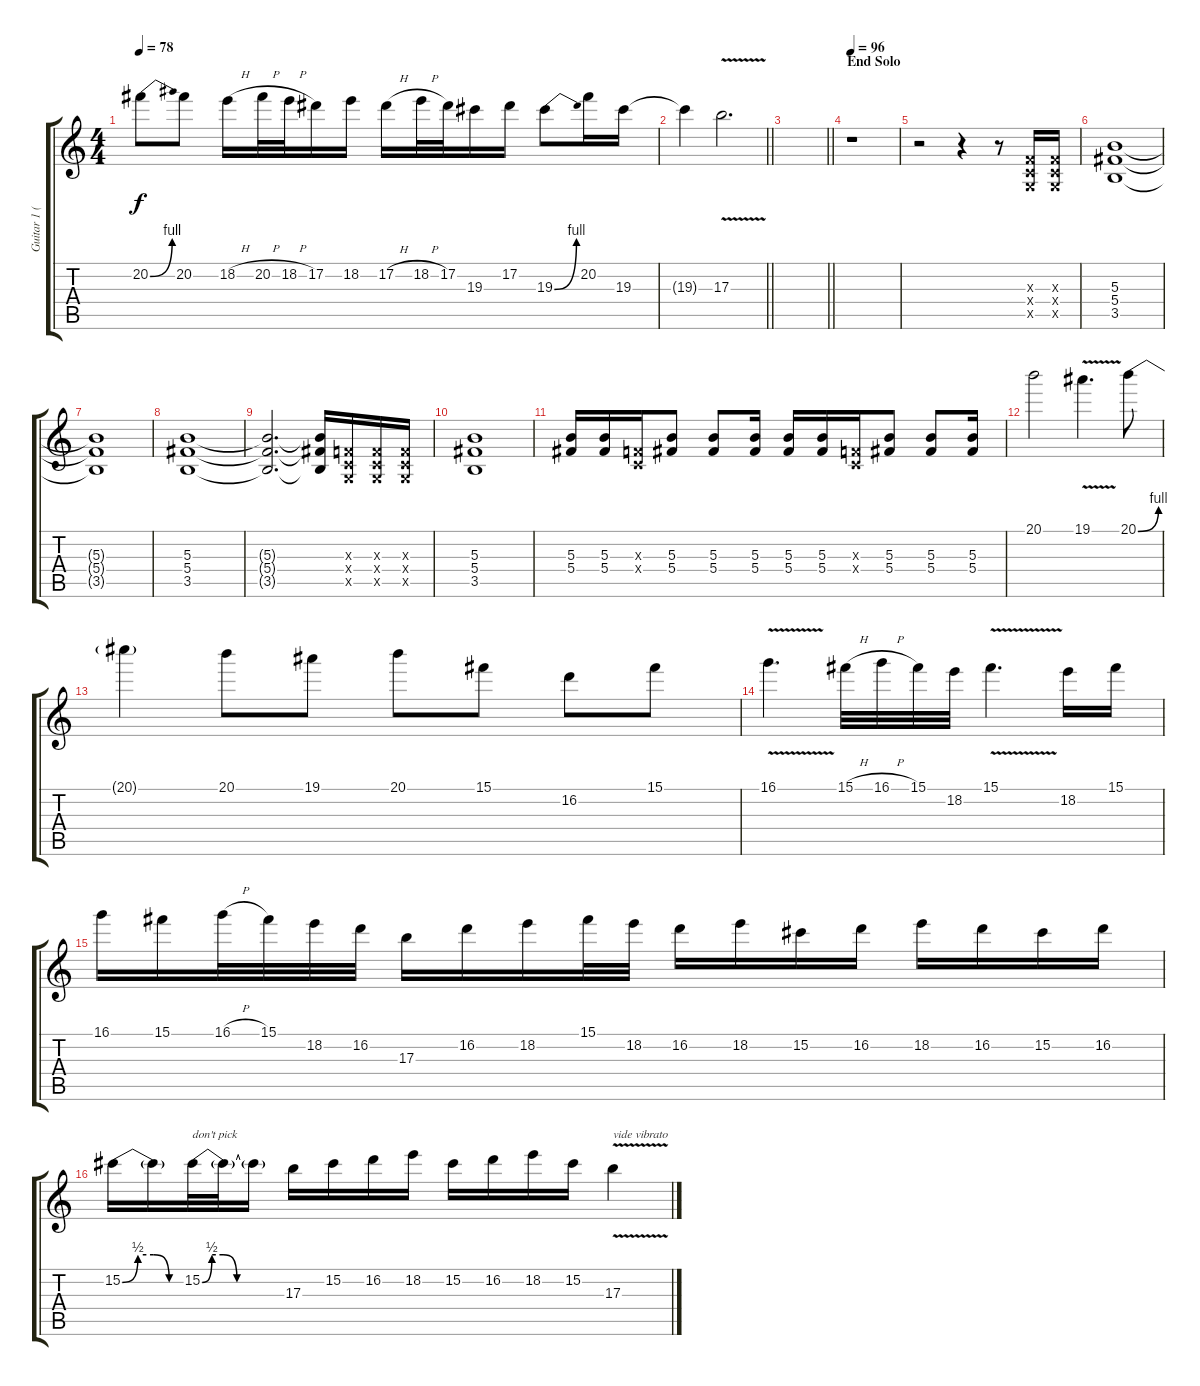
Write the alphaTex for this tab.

\track ("Guitar 1 (Slash)" "Guitar 1 (") {instrument distortionguitar}
\staff {score tabs}
\tuning (Eb4 Bb3 Gb3 Db3 Ab2 Eb2) {hide}
\ts (4 4)
\tempo 78
\clef g2
\ks c
20.2{be (bend 0 0 60 4)}.8{dy f} 20.2.8 18.2{h}.16 20.2{h}.32 18.2{h}.32 17.2.16 18.2.16 17.2{h}.16 18.2{h}.32 17.2.32 19.3.16 17.2.16 19.3{be (bend 0 0 60 4)}.8 20.2.16 19.3.16 |
\barLineRight lightlight
19.3{t}.4 17.3{v}.2{d} |
\barLineRight lightlight
|
\section ("" "End Solo")
\tempo 96
r.1 |
r.2 r.4 r.8 (-1.3{x} -1.4{x} -1.5{x}).16 (-1.3{x} -1.4{x} -1.5{x}).16 |
(5.3 5.4 3.5).1 |
(5.3{t} 5.4{t} 3.5{t}).1 |
(5.3 5.4 3.5).1 |
(5.3{t} 5.4{t} 3.5{t}).2{d} (5.3{t} 5.4{t} 3.5{t}).16 (-1.3{x} -1.4{x} -1.5{x}).16 (-1.3{x} -1.4{x} -1.5{x}).16 (-1.3{x} -1.4{x} -1.5{x}).16 |
(5.3 5.4 3.5).1 |
(5.3 5.4).16 (5.3 5.4).16 (-1.3{x} -1.4{x}).16 (5.3 5.4).8 (5.3 5.4).8 (5.3 5.4).16 (5.3 5.4).16 (5.3 5.4).16 (-1.3{x} -1.4{x}).16 (5.3 5.4).8 (5.3 5.4).8 (5.3 5.4).16 |
20.1.2 19.1{v}.4{d} 20.1{be (bend 0 0 60 4)}.8 |
20.1{t}.4 20.1.8 19.1.8 20.1.8 15.1.8 16.2.8 15.1.8 |
16.1{v}.4{d} 15.1{h}.32 16.1{h}.32 15.1.32 18.2.32 15.1{v}.4{d} 18.2.16 15.1.16 |
16.1.16 15.1.16 16.1{h}.32 15.1.32 18.2.32 16.2.32 17.3.16 16.2.16 18.2.16 15.1.32 18.2.32 16.2.16 18.2.16 15.2.16 16.2.16 18.2.16 16.2.16 15.2.16 16.2.16 |
15.2{be (custom 0 0 15 2 30 2 45 0 60 0)}.16 15.2{t}.16 15.2{be (custom 0 0 7 2 15 2 25 0 45 0 60 0)}.32{txt "don't pick"} 15.2{t}.32 15.2{t}.16 17.3.16 15.2.16 16.2.16 18.2.16 15.2.16 16.2.16 18.2.16 15.2.16 17.3{v}.4{txt "vide vibrato"}
